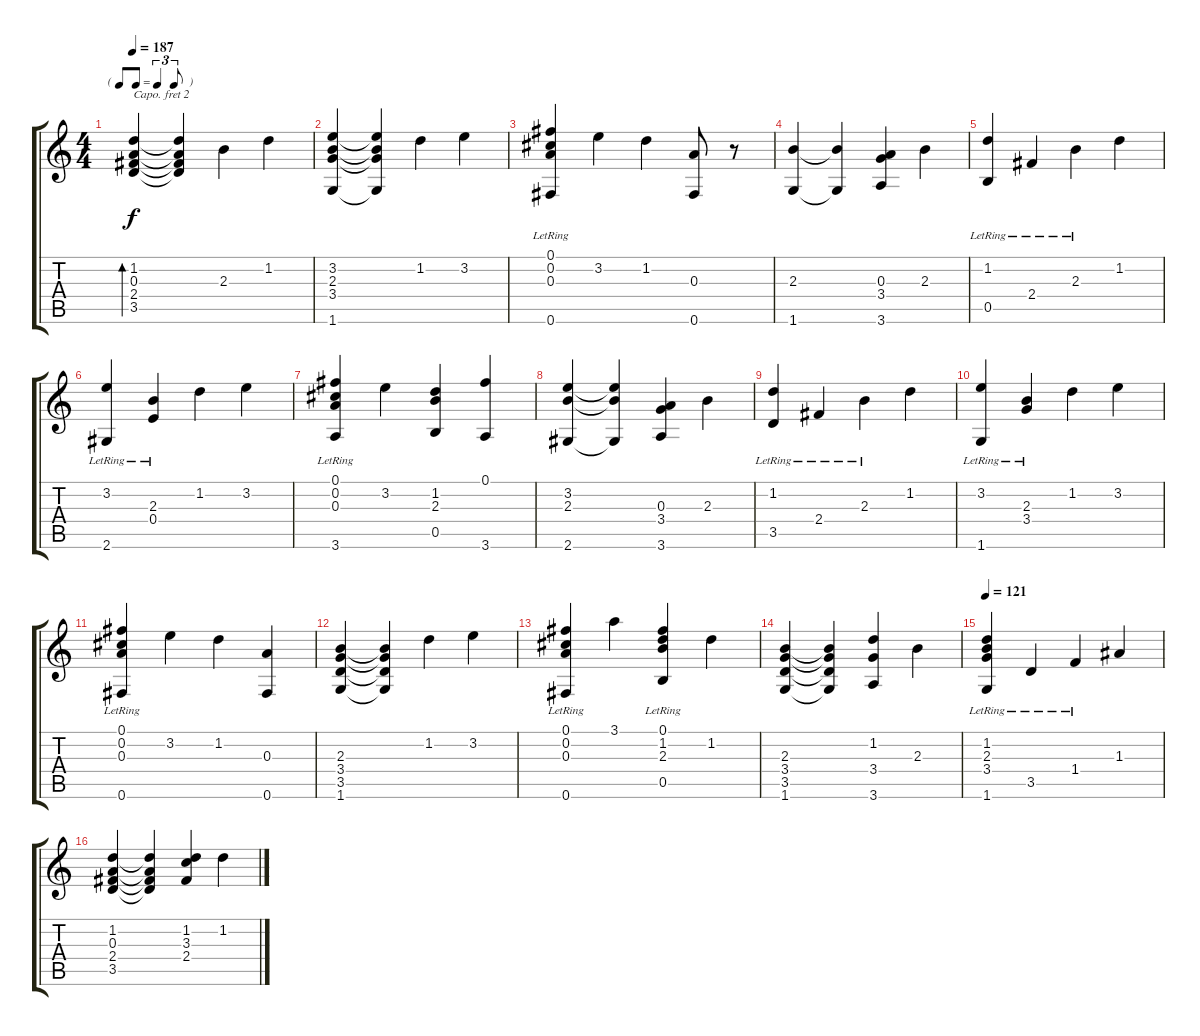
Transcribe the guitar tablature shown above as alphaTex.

\track "" {instrument acousticguitarnylon}
\staff {score tabs}
\capo 2
\tuning (E4 B3 G3 D3 A2 E2) {hide}
\ts (4 4)
\tf triplet8th
\tempo 187
\clef g2
\ks c
(1.2 0.3 2.4 3.5).4{bd 240 dy f} (1.2{t} 0.3{t} 2.4{t} 3.5{t}).4 2.3.4 1.2.4 |
(3.2 2.3 3.4 1.6).4 (3.2{t} 2.3{t} 3.4{t} 1.6{t}).4 1.2.4 3.2.4 |
(0.1{lr} 0.2 0.3{lr} 0.6{lr}).4 3.2.4 1.2.4 (0.3 0.6).8 r.8 |
(2.3 1.6).4 (2.3{t} 1.6{t}).4 (0.3 3.4 3.6).4 2.3.4 |
(1.2 0.5{lr}).4 2.4{lr}.4 2.3{lr}.4 1.2.4 |
(3.2 2.6{lr}).4 (2.3 0.4{lr}).4 1.2.4 3.2.4 |
(0.1 0.2 0.3 3.6{lr}).4 3.2.4 (1.2 2.3 0.5).4 (0.1 3.6).4 |
(3.2 2.3 2.6).4 (3.2{t} 2.3{t} 2.6{t}).4 (0.3 3.4 3.6).4 2.3.4 |
(1.2 3.5{lr}).4 2.4{lr}.4 2.3{lr}.4 1.2.4 |
(3.2 1.6{lr}).4 (2.3 3.4{lr}).4 1.2.4 3.2.4 |
(0.1{lr} 0.2 0.3{lr} 0.6{lr}).4 3.2.4 1.2.4 (0.3 0.6).4 |
(2.3 3.4 3.5 1.6).4 (2.3{t} 3.4{t} 3.5{t} 1.6{t}).4 1.2.4 3.2.4 |
(0.1 0.2 0.3{lr} 0.6{lr}).4 3.1.4 (0.1 1.2 2.3 0.5{lr}).4 1.2.4 |
(2.3 3.4 3.5 1.6).4 (2.3{t} 3.4{t} 3.5{t} 1.6{t}).4 (1.2 3.4 3.6).4 2.3.4 |
\tempo 121
(1.2{lr} 2.3{lr} 3.4 1.6{lr}).4 3.5{lr}.4 1.4{lr}.4 1.3.4 |
(1.2 0.3 2.4 3.5).4 (1.2{t} 0.3{t} 2.4{t} 3.5{t}).4 (1.2 3.3 2.4).4 1.2.4
